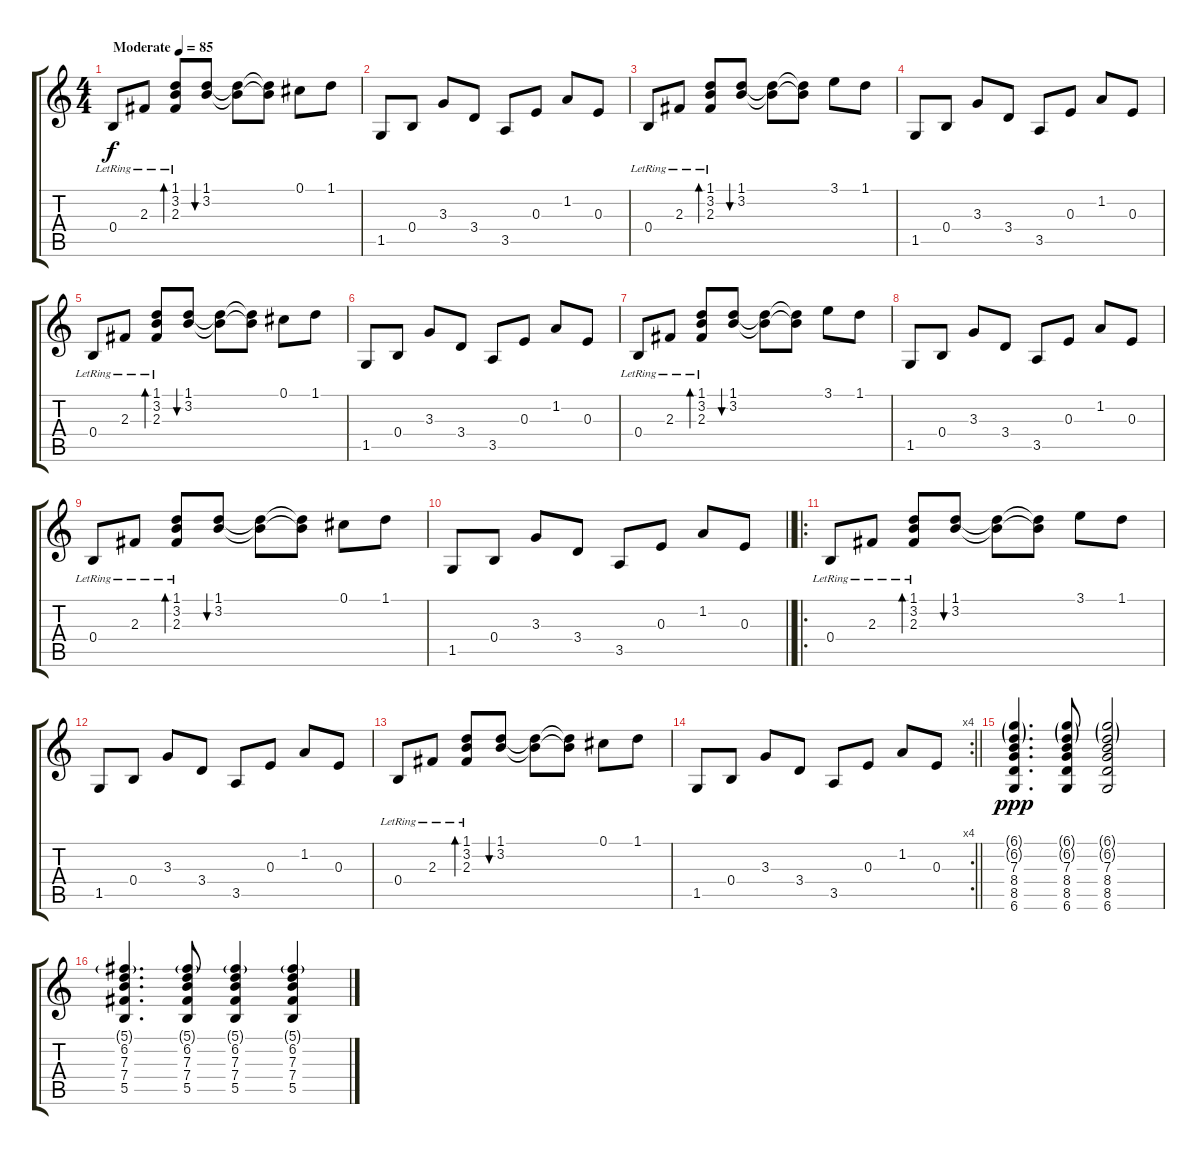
\track "" {instrument acousticguitarsteel}
\staff {score tabs}
\tuning (Db4 Ab3 E3 B2 Gb2 Db2) {hide}
\ts (4 4)
\tempo (85 "Moderate")
\clef g2
\ks c
0.4{lr}.8{dy f instrument acousticguitarsteel} 2.3{lr}.8 (1.1 3.2 2.3{lr}).8{bd 240} (1.1 3.2).8{bu 240} (1.1{t} 3.2{t}).8 (1.1{t} 3.2{t}).8 0.1.8 1.1.8 |
1.5.8 0.4.8 3.3.8 3.4.8 3.5.8 0.3.8 1.2.8 0.3.8 |
0.4{lr}.8 2.3{lr}.8 (1.1 3.2 2.3{lr}).8{bd 240} (1.1 3.2).8{bu 240} (1.1{t} 3.2{t}).8 (1.1{t} 3.2{t}).8 3.1.8 1.1.8 |
1.5.8 0.4.8 3.3.8 3.4.8 3.5.8 0.3.8 1.2.8 0.3.8 |
0.4{lr}.8 2.3{lr}.8 (1.1 3.2 2.3{lr}).8{bd 240} (1.1 3.2).8{bu 240} (1.1{t} 3.2{t}).8 (1.1{t} 3.2{t}).8 0.1.8 1.1.8 |
1.5.8 0.4.8 3.3.8 3.4.8 3.5.8 0.3.8 1.2.8 0.3.8 |
0.4{lr}.8 2.3{lr}.8 (1.1 3.2 2.3{lr}).8{bd 240} (1.1 3.2).8{bu 240} (1.1{t} 3.2{t}).8 (1.1{t} 3.2{t}).8 3.1.8 1.1.8 |
1.5.8 0.4.8 3.3.8 3.4.8 3.5.8 0.3.8 1.2.8 0.3.8 |
0.4{lr}.8 2.3{lr}.8 (1.1 3.2 2.3{lr}).8{bd 240} (1.1 3.2).8{bu 240} (1.1{t} 3.2{t}).8 (1.1{t} 3.2{t}).8 0.1.8 1.1.8 |
\barLineRight lightlight
1.5.8 0.4.8 3.3.8 3.4.8 3.5.8 0.3.8 1.2.8 0.3.8 |
\ro
0.4{lr}.8 2.3{lr}.8 (1.1 3.2 2.3{lr}).8{bd 240} (1.1 3.2).8{bu 240} (1.1{t} 3.2{t}).8 (1.1{t} 3.2{t}).8 3.1.8 1.1.8 |
1.5.8 0.4.8 3.3.8 3.4.8 3.5.8 0.3.8 1.2.8 0.3.8 |
0.4{lr}.8 2.3{lr}.8 (1.1 3.2 2.3{lr}).8{bd 240} (1.1 3.2).8{bu 240} (1.1{t} 3.2{t}).8 (1.1{t} 3.2{t}).8 0.1.8 1.1.8 |
\rc 4
\barLineRight lightlight
1.5.8 0.4.8 3.3.8 3.4.8 3.5.8 0.3.8 1.2.8 0.3.8 |
(6.1{g} 6.2{g} 7.3 8.4 8.5 6.6).4{d dy ppp} (6.1{g} 6.2{g} 7.3 8.4 8.5 6.6).8 (6.1{g} 6.2{g} 7.3 8.4 8.5 6.6).2 |
(5.1{g} 6.2 7.3 7.4 5.5).4{d} (5.1{g} 6.2 7.3 7.4 5.5).8 (5.1{g} 6.2 7.3 7.4 5.5).4 (5.1{g} 6.2 7.3 7.4 5.5).4
